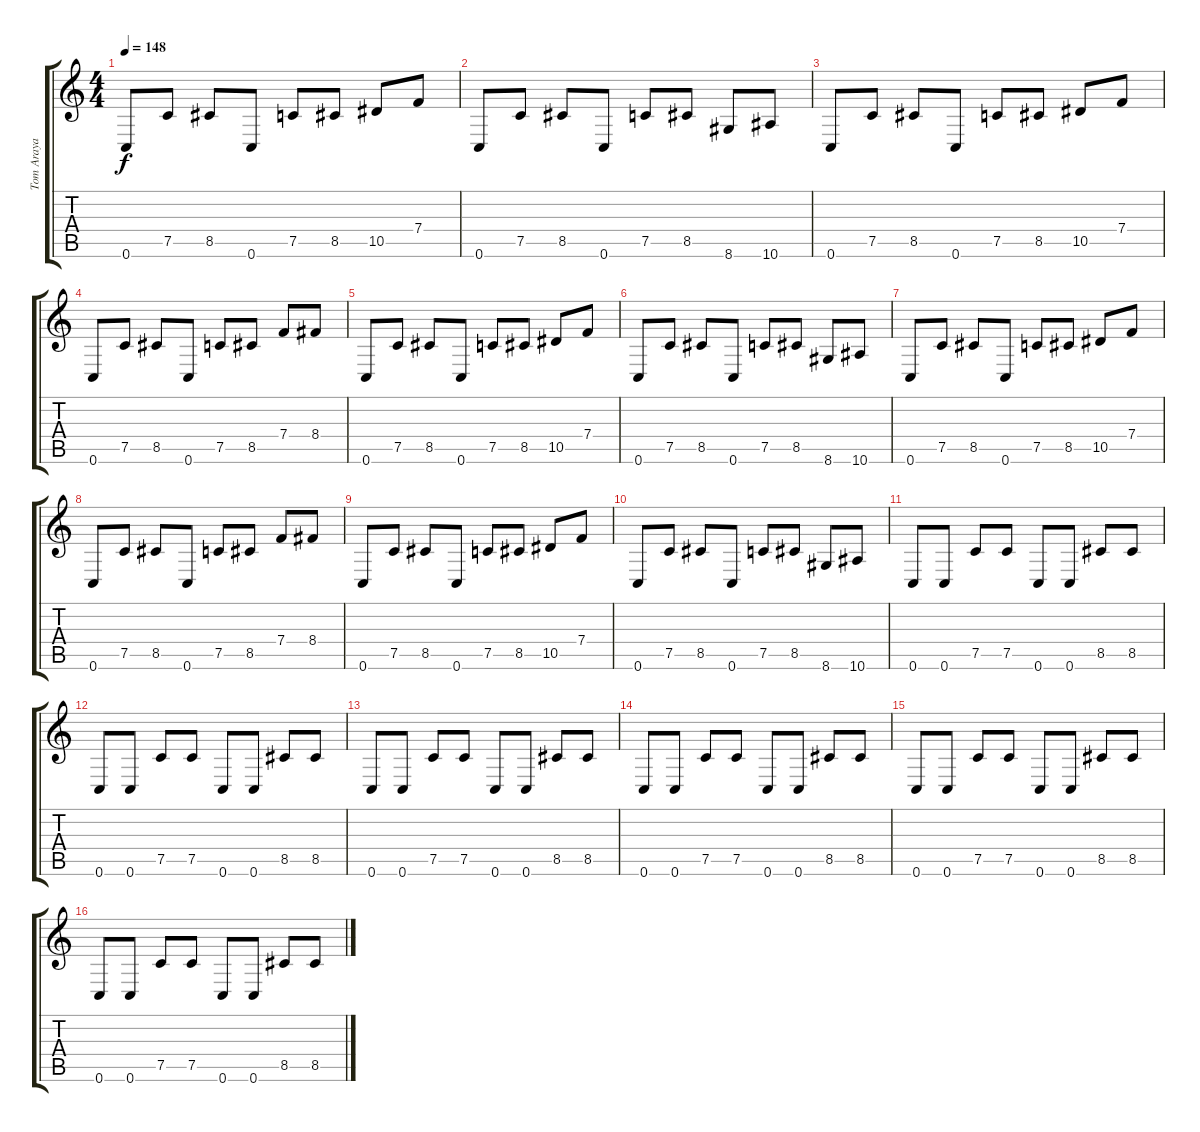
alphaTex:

\track ("Tom Araya" "Tom Araya") {instrument electricbassfinger}
\staff {score tabs}
\tuning (C4 G3 Eb3 Bb2 F2 C2) {hide}
\ts (4 4)
\tempo 148
\clef g2
\ks c
0.6.8{dy f} 7.5.8 8.5.8 0.6.8 7.5.8 8.5.8 10.5.8 7.4.8 |
0.6.8 7.5.8 8.5.8 0.6.8 7.5.8 8.5.8 8.6.8 10.6.8 |
0.6.8 7.5.8 8.5.8 0.6.8 7.5.8 8.5.8 10.5.8 7.4.8 |
0.6.8 7.5.8 8.5.8 0.6.8 7.5.8 8.5.8 7.4.8 8.4.8 |
0.6.8 7.5.8 8.5.8 0.6.8 7.5.8 8.5.8 10.5.8 7.4.8 |
0.6.8 7.5.8 8.5.8 0.6.8 7.5.8 8.5.8 8.6.8 10.6.8 |
0.6.8 7.5.8 8.5.8 0.6.8 7.5.8 8.5.8 10.5.8 7.4.8 |
0.6.8 7.5.8 8.5.8 0.6.8 7.5.8 8.5.8 7.4.8 8.4.8 |
0.6.8 7.5.8 8.5.8 0.6.8 7.5.8 8.5.8 10.5.8 7.4.8 |
0.6.8 7.5.8 8.5.8 0.6.8 7.5.8 8.5.8 8.6.8 10.6.8 |
0.6.8 0.6.8 7.5.8 7.5.8 0.6.8 0.6.8 8.5.8 8.5.8 |
0.6.8 0.6.8 7.5.8 7.5.8 0.6.8 0.6.8 8.5.8 8.5.8 |
0.6.8 0.6.8 7.5.8 7.5.8 0.6.8 0.6.8 8.5.8 8.5.8 |
0.6.8 0.6.8 7.5.8 7.5.8 0.6.8 0.6.8 8.5.8 8.5.8 |
0.6.8 0.6.8 7.5.8 7.5.8 0.6.8 0.6.8 8.5.8 8.5.8 |
0.6.8 0.6.8 7.5.8 7.5.8 0.6.8 0.6.8 8.5.8 8.5.8
